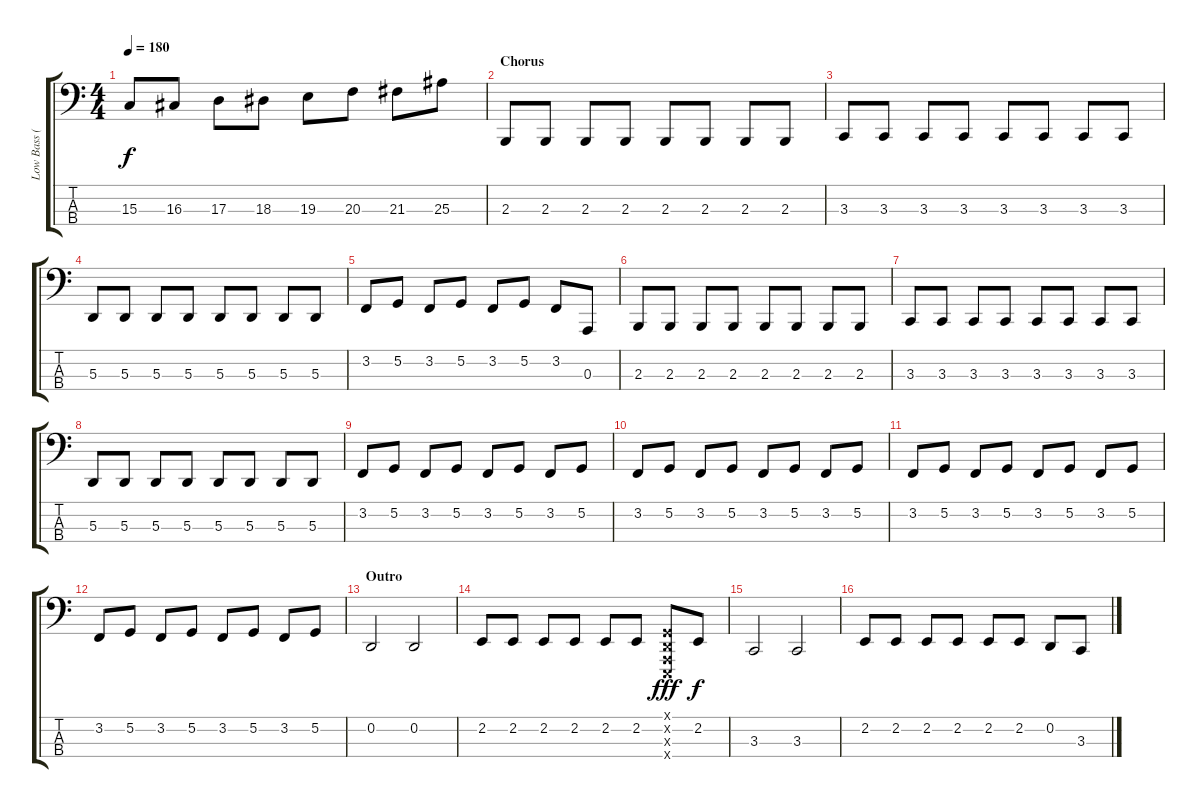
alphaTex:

\track ("Low Bass (Effect)" "Low Bass (") {instrument electricbasspick}
\staff {score tabs}
\tuning (G1 D1 A0 E0) {hide}
\ts (4 4)
\tempo 180
\clef f4
\ks c
15.3.8{dy f} 16.3.8 17.3.8 18.3.8 19.3.8 20.3.8 21.3.8 25.3.8 |
\section ("" "Chorus")
2.3.8 2.3.8 2.3.8 2.3.8 2.3.8 2.3.8 2.3.8 2.3.8 |
3.3.8 3.3.8 3.3.8 3.3.8 3.3.8 3.3.8 3.3.8 3.3.8 |
5.3.8 5.3.8 5.3.8 5.3.8 5.3.8 5.3.8 5.3.8 5.3.8 |
3.2.8 5.2.8 3.2.8 5.2.8 3.2.8 5.2.8 3.2.8 0.3.8 |
2.3.8 2.3.8 2.3.8 2.3.8 2.3.8 2.3.8 2.3.8 2.3.8 |
3.3.8 3.3.8 3.3.8 3.3.8 3.3.8 3.3.8 3.3.8 3.3.8 |
5.3.8 5.3.8 5.3.8 5.3.8 5.3.8 5.3.8 5.3.8 5.3.8 |
3.2.8 5.2.8 3.2.8 5.2.8 3.2.8 5.2.8 3.2.8 5.2.8 |
3.2.8 5.2.8 3.2.8 5.2.8 3.2.8 5.2.8 3.2.8 5.2.8 |
3.2.8 5.2.8 3.2.8 5.2.8 3.2.8 5.2.8 3.2.8 5.2.8 |
3.2.8 5.2.8 3.2.8 5.2.8 3.2.8 5.2.8 3.2.8 5.2.8 |
\section ("" "Outro")
0.2.2 0.2.2 |
2.2.8 2.2.8 2.2.8 2.2.8 2.2.8 2.2.8 (0.1{x} 0.2{x} 0.3{x} 0.4{x}).8{dy fff} 2.2.8{dy f} |
3.3.2 3.3.2 |
2.2.8 2.2.8 2.2.8 2.2.8 2.2.8 2.2.8 0.2.8 3.3.8
